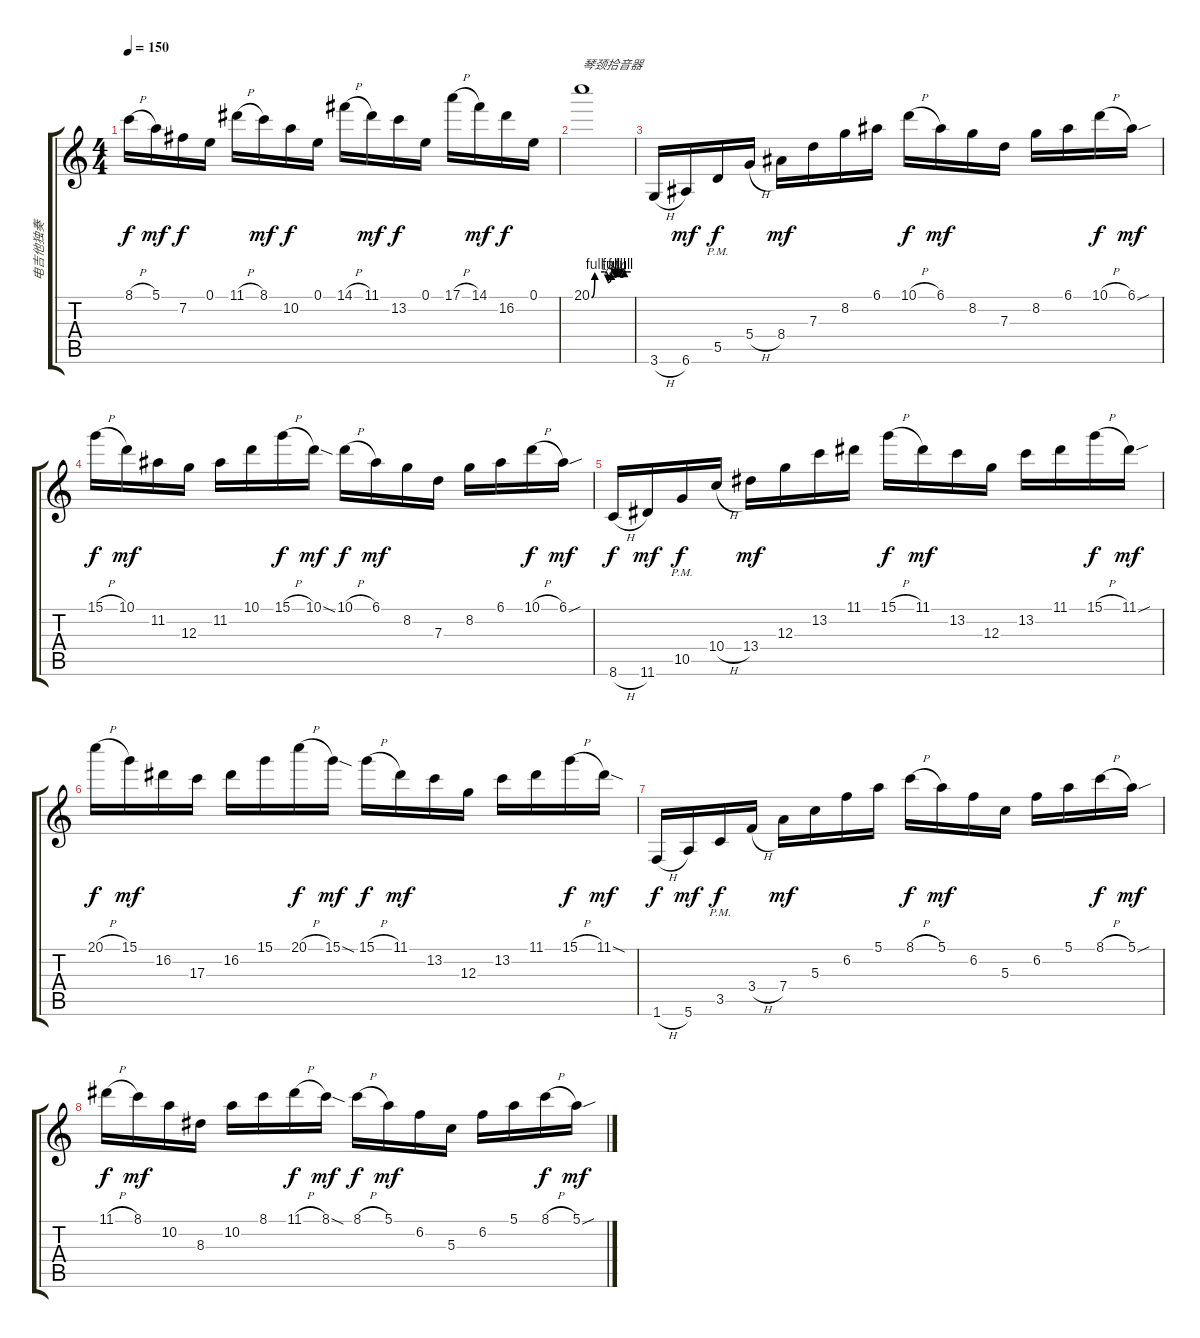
\track ("电吉他独奏" "电吉他独奏") {instrument overdrivenguitar}
\staff {score tabs}
\tuning (E4 B3 G3 D3 A2 E2) {hide}
\ts (4 4)
\tempo 150
\clef g2
\ks c
8.1{h}.16{dy f} 5.1.16{dy mf} 7.2.16{dy f} 0.1.16 11.1{h}.16 8.1.16{dy mf} 10.2.16{dy f} 0.1.16 14.1{h}.16 11.1.16{dy mf} 13.2.16{dy f} 0.1.16 17.1{h}.16 14.1.16{dy mf} 16.2.16{dy f} 0.1.16 |
20.1{be (custom 0 0 5 4 20 4 25 2 30 4 35 3 39 4 44 3 50 4 60 4)}.1{txt "琴颈拾音器"} |
3.6{h}.16 6.6.16{dy mf} 5.5{pm}.16{dy f} 5.4{h}.16 8.4.16{dy mf} 7.3.16 8.2.16{txt ""} 6.1.16 10.1{h}.16{dy f} 6.1.16{dy mf} 8.2.16 7.3.16 8.2.16 6.1.16 10.1{h}.16{dy f} 6.1{sou}.16{dy mf} |
15.1{h}.16{dy f} 10.1.16{dy mf} 11.2.16 12.3.16 11.2.16 10.1.16 15.1{h}.16{dy f} 10.1{sod}.16{dy mf} 10.1{h}.16{dy f} 6.1.16{dy mf} 8.2.16 7.3.16 8.2.16 6.1.16 10.1{h}.16{dy f} 6.1{sou}.16{dy mf} |
8.6{h}.16{dy f} 11.6.16{dy mf} 10.5{pm}.16{dy f} 10.4{h}.16 13.4.16{dy mf} 12.3.16 13.2.16 11.1.16 15.1{h}.16{dy f} 11.1.16{dy mf} 13.2.16 12.3.16 13.2.16 11.1.16 15.1{h}.16{dy f} 11.1{sou}.16{dy mf} |
20.1{h}.16{dy f} 15.1.16{dy mf} 16.2.16 17.3.16 16.2.16 15.1.16 20.1{h}.16{dy f} 15.1{sod}.16{dy mf} 15.1{h}.16{dy f} 11.1.16{dy mf} 13.2.16 12.3.16 13.2.16 11.1.16 15.1{h}.16{dy f} 11.1{sod}.16{dy mf} |
1.6{h}.16{dy f} 5.6.16{dy mf} 3.5{pm}.16{dy f} 3.4{h}.16 7.4.16{dy mf} 5.3.16 6.2.16 5.1.16 8.1{h}.16{dy f} 5.1.16{dy mf} 6.2.16 5.3.16 6.2.16 5.1.16 8.1{h}.16{dy f} 5.1{sou}.16{dy mf} |
11.1{h}.16{dy f} 8.1.16{dy mf} 10.2.16 8.3.16 10.2.16 8.1.16 11.1{h}.16{dy f} 8.1{sod}.16{dy mf} 8.1{h}.16{dy f} 5.1.16{dy mf} 6.2.16 5.3.16 6.2.16 5.1.16 8.1{h}.16{dy f} 5.1{sou}.16{dy mf}
